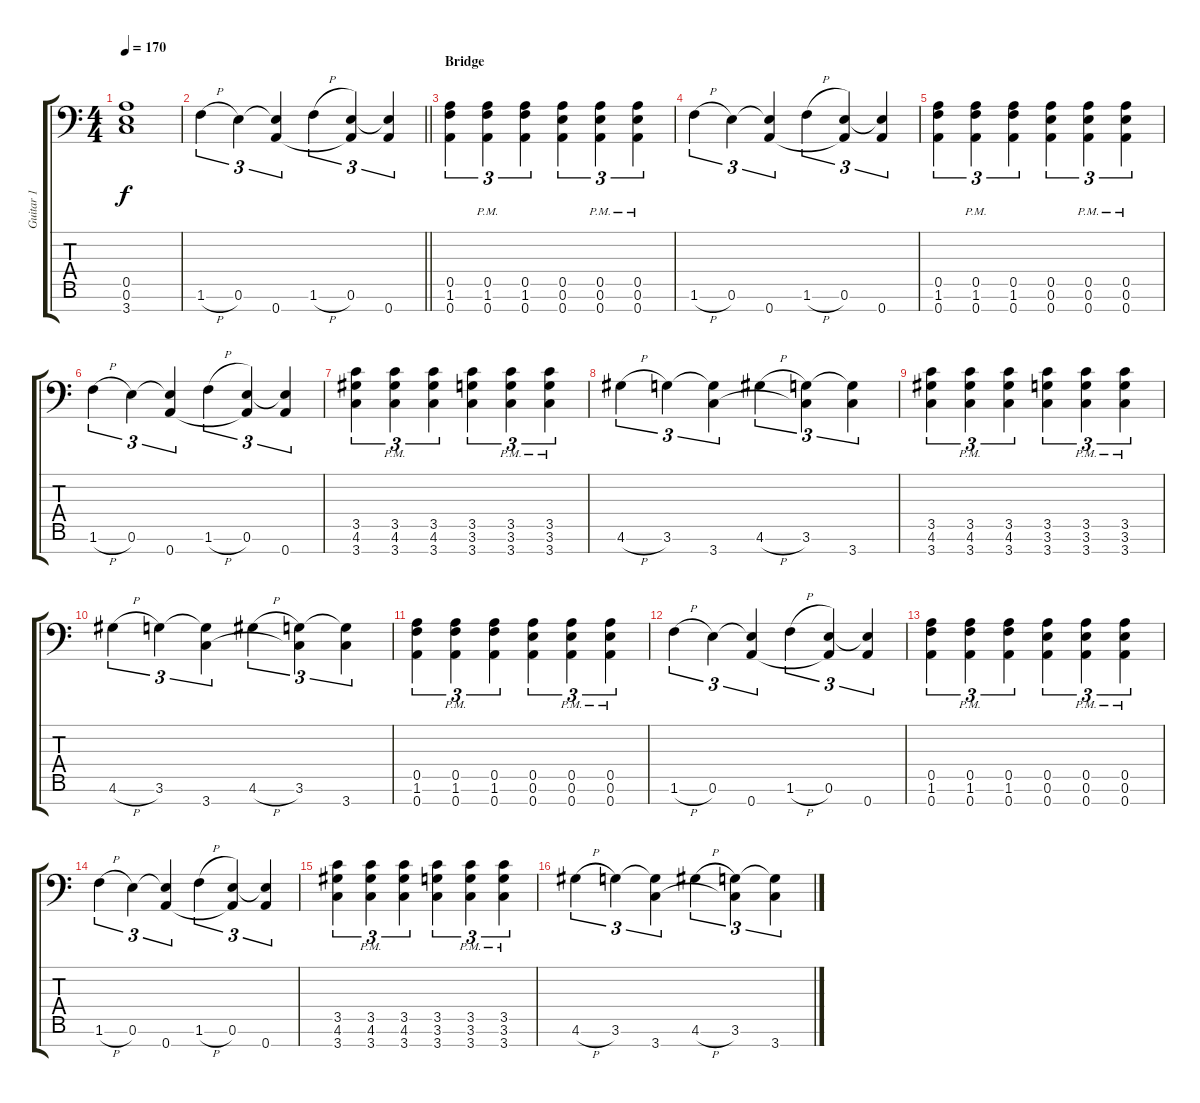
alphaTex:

\track ("Guitar 1" "Guitar 1") {instrument distortionguitar}
\staff {score tabs}
\tuning (E4 B3 G3 D3 A2 E2 A1) {hide}
\ts (4 4)
\tempo 170
\clef f4
\ks c
(0.5 0.6 3.7).1{dy f} |
\barLineRight lightlight
1.6{h}.4{tu (3 2)} 0.6.4{tu (3 2)} (0.6{t} 0.7).4{tu (3 2)} 1.6{h}.4{tu (3 2)} (0.6 0.7{t}).4{tu (3 2)} (0.6{t} 0.7).4{tu (3 2)} |
\section ("" "Bridge")
(0.5 1.6 0.7).4{tu (3 2)} (0.5{pm} 1.6{pm} 0.7{pm}).4{tu (3 2)} (0.5 1.6 0.7).4{tu (3 2)} (0.5 0.6 0.7).4{tu (3 2)} (0.5{pm} 0.6{pm} 0.7{pm}).4{tu (3 2)} (0.5{pm} 0.6{pm} 0.7{pm}).4{tu (3 2)} |
1.6{h}.4{tu (3 2)} 0.6.4{tu (3 2)} (0.6{t} 0.7).4{tu (3 2)} 1.6{h}.4{tu (3 2)} (0.6 0.7{t}).4{tu (3 2)} (0.6{t} 0.7).4{tu (3 2)} |
(0.5 1.6 0.7).4{tu (3 2)} (0.5{pm} 1.6{pm} 0.7{pm}).4{tu (3 2)} (0.5 1.6 0.7).4{tu (3 2)} (0.5 0.6 0.7).4{tu (3 2)} (0.5{pm} 0.6{pm} 0.7{pm}).4{tu (3 2)} (0.5{pm} 0.6{pm} 0.7{pm}).4{tu (3 2)} |
1.6{h}.4{tu (3 2)} 0.6.4{tu (3 2)} (0.6{t} 0.7).4{tu (3 2)} 1.6{h}.4{tu (3 2)} (0.6 0.7{t}).4{tu (3 2)} (0.6{t} 0.7).4{tu (3 2)} |
(3.5 4.6 3.7).4{tu (3 2)} (3.5{pm} 4.6{pm} 3.7{pm}).4{tu (3 2)} (3.5 4.6 3.7).4{tu (3 2)} (3.5 3.6 3.7).4{tu (3 2)} (3.5{pm} 3.6{pm} 3.7{pm}).4{tu (3 2)} (3.5{pm} 3.6{pm} 3.7{pm}).4{tu (3 2)} |
4.6{h}.4{tu (3 2)} 3.6.4{tu (3 2)} (3.6{t} 3.7).4{tu (3 2)} 4.6{h}.4{tu (3 2)} (3.6 3.7{t}).4{tu (3 2)} (3.6{t} 3.7).4{tu (3 2)} |
(3.5 4.6 3.7).4{tu (3 2)} (3.5{pm} 4.6{pm} 3.7{pm}).4{tu (3 2)} (3.5 4.6 3.7).4{tu (3 2)} (3.5 3.6 3.7).4{tu (3 2)} (3.5{pm} 3.6{pm} 3.7{pm}).4{tu (3 2)} (3.5{pm} 3.6{pm} 3.7{pm}).4{tu (3 2)} |
4.6{h}.4{tu (3 2)} 3.6.4{tu (3 2)} (3.6{t} 3.7).4{tu (3 2)} 4.6{h}.4{tu (3 2)} (3.6 3.7{t}).4{tu (3 2)} (3.6{t} 3.7).4{tu (3 2)} |
(0.5 1.6 0.7).4{tu (3 2)} (0.5{pm} 1.6{pm} 0.7{pm}).4{tu (3 2)} (0.5 1.6 0.7).4{tu (3 2)} (0.5 0.6 0.7).4{tu (3 2)} (0.5{pm} 0.6{pm} 0.7{pm}).4{tu (3 2)} (0.5{pm} 0.6{pm} 0.7{pm}).4{tu (3 2)} |
1.6{h}.4{tu (3 2)} 0.6.4{tu (3 2)} (0.6{t} 0.7).4{tu (3 2)} 1.6{h}.4{tu (3 2)} (0.6 0.7{t}).4{tu (3 2)} (0.6{t} 0.7).4{tu (3 2)} |
(0.5 1.6 0.7).4{tu (3 2)} (0.5{pm} 1.6{pm} 0.7{pm}).4{tu (3 2)} (0.5 1.6 0.7).4{tu (3 2)} (0.5 0.6 0.7).4{tu (3 2)} (0.5{pm} 0.6{pm} 0.7{pm}).4{tu (3 2)} (0.5{pm} 0.6{pm} 0.7{pm}).4{tu (3 2)} |
1.6{h}.4{tu (3 2)} 0.6.4{tu (3 2)} (0.6{t} 0.7).4{tu (3 2)} 1.6{h}.4{tu (3 2)} (0.6 0.7{t}).4{tu (3 2)} (0.6{t} 0.7).4{tu (3 2)} |
(3.5 4.6 3.7).4{tu (3 2)} (3.5{pm} 4.6{pm} 3.7{pm}).4{tu (3 2)} (3.5 4.6 3.7).4{tu (3 2)} (3.5 3.6 3.7).4{tu (3 2)} (3.5{pm} 3.6{pm} 3.7{pm}).4{tu (3 2)} (3.5{pm} 3.6{pm} 3.7{pm}).4{tu (3 2)} |
4.6{h}.4{tu (3 2)} 3.6.4{tu (3 2)} (3.6{t} 3.7).4{tu (3 2)} 4.6{h}.4{tu (3 2)} (3.6 3.7{t}).4{tu (3 2)} (3.6{t} 3.7).4{tu (3 2)}
